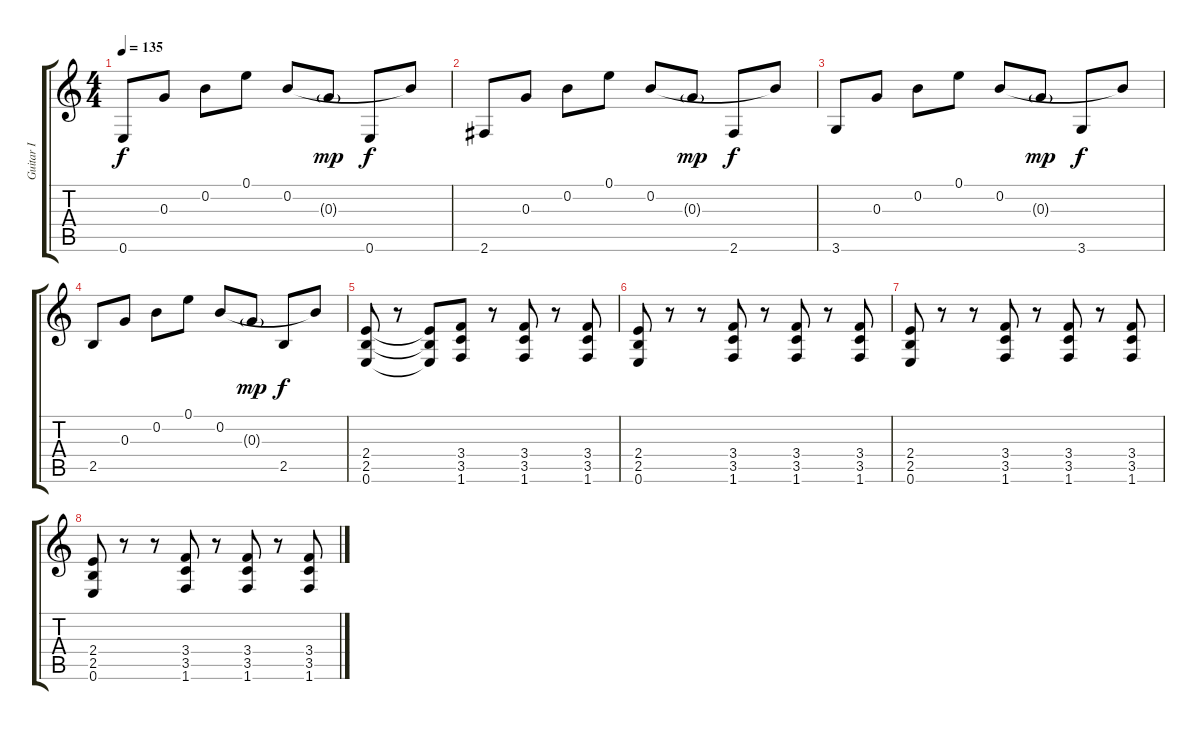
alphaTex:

\track ("Guitar I" "Guitar I") {instrument acousticguitarsteel bank 1}
\staff {score tabs}
\tuning (E4 B3 G3 D3 A2 E2) {hide}
\ts (4 4)
\tempo 135
\clef g2
\ks c
0.6.8{dy f} 0.3.8 0.2.8 0.1.8 0.2.8 0.3{g}.8{dy mp} 0.6.8{dy f} 0.2{t}.8 |
2.6.8 0.3.8 0.2.8 0.1.8 0.2.8 0.3{g}.8{dy mp} 2.6.8{dy f} 0.2{t}.8 |
3.6.8 0.3.8 0.2.8 0.1.8 0.2.8 0.3{g}.8{dy mp} 3.6.8{dy f} 0.2{t}.8 |
2.5.8 0.3.8 0.2.8 0.1.8 0.2.8 0.3{g}.8{dy mp} 2.5.8{dy f} 0.2{t}.8 |
(2.4 2.5 0.6).8 r.8 (2.4{t} 2.5{t} 0.6{t}).8 (3.4 3.5 1.6).8 r.8 (3.4 3.5 1.6).8 r.8 (3.4 3.5 1.6).8 |
(2.4 2.5 0.6).8 r.8 r.8 (3.4 3.5 1.6).8 r.8 (3.4 3.5 1.6).8 r.8 (3.4 3.5 1.6).8 |
(2.4 2.5 0.6).8 r.8 r.8 (3.4 3.5 1.6).8 r.8 (3.4 3.5 1.6).8 r.8 (3.4 3.5 1.6).8 |
(2.4 2.5 0.6).8 r.8 r.8 (3.4 3.5 1.6).8 r.8 (3.4 3.5 1.6).8 r.8 (3.4 3.5 1.6).8
